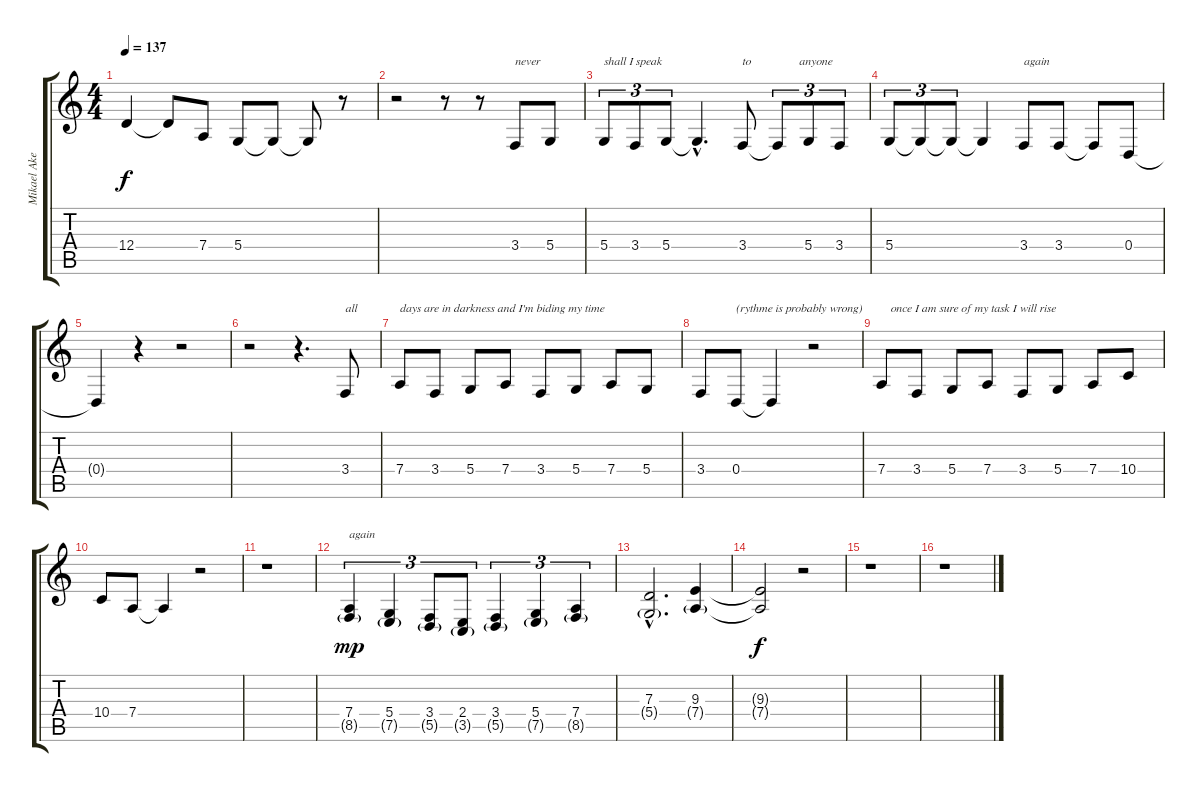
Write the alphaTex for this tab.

\track ("Mikael Akerfeldt (vocal)" "Mikael Ake") {instrument harmonica}
\staff {score tabs}
\tuning (E4 B3 G3 D3 A2 E2) {hide}
\ts (4 4)
\tempo 137
\clef g2
\ks c
12.4{t}.4{dy f} 12.4{t}.8 7.4.8 5.4.8 5.4{t}.8 5.4{t}.8 r.8 |
r.2 r.8 r.8 3.4.8{txt "never"} 5.4.8 |
5.4.8{tu (3 2) txt "shall I speak"} 3.4.8{tu (3 2)} 5.4.8{tu (3 2)} 5.4{hac t}.4{d} 3.4.8{txt "to                anyone         "} 3.4{t}.8{tu (3 2)} 5.4.8{tu (3 2)} 3.4.8{tu (3 2)} |
5.4.8{tu (3 2)} 5.4{t}.8{tu (3 2)} 5.4{t}.8{tu (3 2)} 5.4{t}.4 3.4.8{txt "again"} 3.4.8 3.4{t}.8 0.4.8 |
0.4{t}.4 r.4 r.2 |
r.2 r.4{d} 3.4.8{txt "all "} |
7.4.8{txt "days are in darkness and I'm biding my time"} 3.4.8 5.4.8 7.4.8 3.4.8 5.4.8 7.4.8 5.4.8 |
3.4.8 0.4.8{txt "(rythme is probably wrong)"} 0.4{t}.4 r.2 |
7.4.8{txt "   once I am sure of my task I will rise"} 3.4.8 5.4.8 7.4.8 3.4.8 5.4.8 7.4.8 10.4.8 |
10.4.8 7.4.8 7.4{t}.4 r.2 |
r.1 |
(7.4 8.5{g}).4{tu (3 2) txt "again" dy mp} (5.4 7.5{g}).4{tu (3 2)} (3.4 5.5{g}).8{tu (3 2)} (2.4 3.5{g}).8{tu (3 2)} (3.4 5.5{g}).4{tu (3 2)} (5.4 7.5{g}).4{tu (3 2)} (7.4 8.5{g}).4{tu (3 2)} |
(7.3{hac} 5.4{g hac}).2{d} (9.3 7.4{g}).4 |
(9.3{t} 7.4{t}).2{dy f} r.2 |
\section ("" "")
r.1 |
r.1
